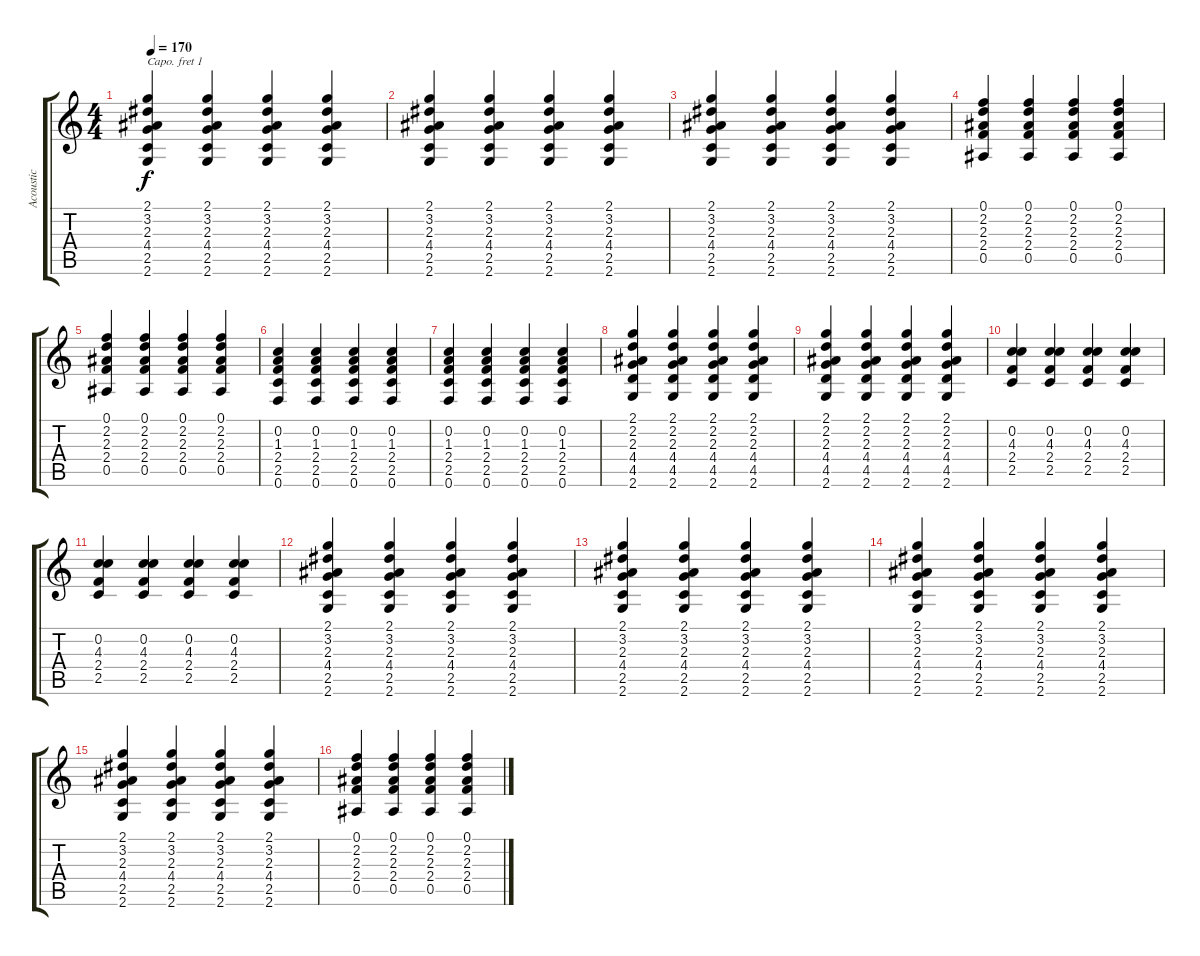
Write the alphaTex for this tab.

\track ("Acoustic" "Acoustic") {instrument acousticguitarsteel}
\staff {score tabs}
\capo 1
\tuning (E4 B3 G3 D3 A2 E2) {hide}
\ts (4 4)
\tempo 170
\clef g2
\ks c
(2.1 3.2 2.3 4.4 2.5 2.6).4{dy f} (2.1 3.2 2.3 4.4 2.5 2.6).4 (2.1 3.2 2.3 4.4 2.5 2.6).4 (2.1 3.2 2.3 4.4 2.5 2.6).4 |
(2.1 3.2 2.3 4.4 2.5 2.6).4 (2.1 3.2 2.3 4.4 2.5 2.6).4 (2.1 3.2 2.3 4.4 2.5 2.6).4 (2.1 3.2 2.3 4.4 2.5 2.6).4 |
(2.1 3.2 2.3 4.4 2.5 2.6).4 (2.1 3.2 2.3 4.4 2.5 2.6).4 (2.1 3.2 2.3 4.4 2.5 2.6).4 (2.1 3.2 2.3 4.4 2.5 2.6).4 |
(0.1 2.2 2.3 2.4 0.5).4 (0.1 2.2 2.3 2.4 0.5).4 (0.1 2.2 2.3 2.4 0.5).4 (0.1 2.2 2.3 2.4 0.5).4 |
(0.1 2.2 2.3 2.4 0.5).4 (0.1 2.2 2.3 2.4 0.5).4 (0.1 2.2 2.3 2.4 0.5).4 (0.1 2.2 2.3 2.4 0.5).4 |
(0.2 1.3 2.4 2.5 0.6).4 (0.2 1.3 2.4 2.5 0.6).4 (0.2 1.3 2.4 2.5 0.6).4 (0.2 1.3 2.4 2.5 0.6).4 |
(0.2 1.3 2.4 2.5 0.6).4 (0.2 1.3 2.4 2.5 0.6).4 (0.2 1.3 2.4 2.5 0.6).4 (0.2 1.3 2.4 2.5 0.6).4 |
(2.1 2.2 2.3 4.4 4.5 2.6).4 (2.1 2.2 2.3 4.4 4.5 2.6).4 (2.1 2.2 2.3 4.4 4.5 2.6).4 (2.1 2.2 2.3 4.4 4.5 2.6).4 |
(2.1 2.2 2.3 4.4 4.5 2.6).4 (2.1 2.2 2.3 4.4 4.5 2.6).4 (2.1 2.2 2.3 4.4 4.5 2.6).4 (2.1 2.2 2.3 4.4 4.5 2.6).4 |
(0.2 4.3 2.4 2.5).4 (0.2 4.3 2.4 2.5).4 (0.2 4.3 2.4 2.5).4 (0.2 4.3 2.4 2.5).4 |
(0.2 4.3 2.4 2.5).4 (0.2 4.3 2.4 2.5).4 (0.2 4.3 2.4 2.5).4 (0.2 4.3 2.4 2.5).4 |
(2.1 3.2 2.3 4.4 2.5 2.6).4 (2.1 3.2 2.3 4.4 2.5 2.6).4 (2.1 3.2 2.3 4.4 2.5 2.6).4 (2.1 3.2 2.3 4.4 2.5 2.6).4 |
(2.1 3.2 2.3 4.4 2.5 2.6).4 (2.1 3.2 2.3 4.4 2.5 2.6).4 (2.1 3.2 2.3 4.4 2.5 2.6).4 (2.1 3.2 2.3 4.4 2.5 2.6).4 |
(2.1 3.2 2.3 4.4 2.5 2.6).4 (2.1 3.2 2.3 4.4 2.5 2.6).4 (2.1 3.2 2.3 4.4 2.5 2.6).4 (2.1 3.2 2.3 4.4 2.5 2.6).4 |
(2.1 3.2 2.3 4.4 2.5 2.6).4 (2.1 3.2 2.3 4.4 2.5 2.6).4 (2.1 3.2 2.3 4.4 2.5 2.6).4 (2.1 3.2 2.3 4.4 2.5 2.6).4 |
(0.1 2.2 2.3 2.4 0.5).4 (0.1 2.2 2.3 2.4 0.5).4 (0.1 2.2 2.3 2.4 0.5).4 (0.1 2.2 2.3 2.4 0.5).4
